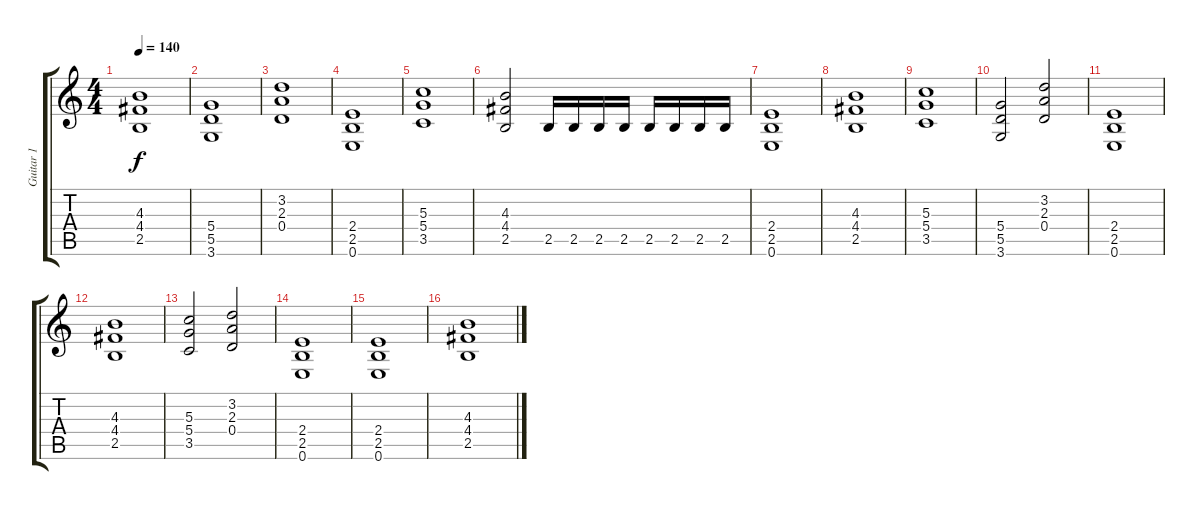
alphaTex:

\track ("Guitar 1" "Guitar 1") {instrument distortionguitar}
\staff {score tabs}
\tuning (E4 B3 G3 D3 A2 E2) {hide}
\ts (4 4)
\tempo 140
\clef g2
\ks c
(4.3 4.4 2.5).1{dy f} |
(5.4 5.5 3.6).1 |
(3.2 2.3 0.4).1 |
(2.4 2.5 0.6).1 |
(5.3 5.4 3.5).1 |
(4.3 4.4 2.5).2 2.5.16 2.5.16 2.5.16 2.5.16 2.5.16 2.5.16 2.5.16 2.5.16 |
(2.4 2.5 0.6).1 |
(4.3 4.4 2.5).1 |
(5.3 5.4 3.5).1 |
(5.4 5.5 3.6).2 (3.2 2.3 0.4).2 |
(2.4 2.5 0.6).1 |
(4.3 4.4 2.5).1 |
(5.3 5.4 3.5).2 (3.2 2.3 0.4).2 |
(2.4 2.5 0.6).1 |
(2.4 2.5 0.6).1 |
(4.3 4.4 2.5).1
